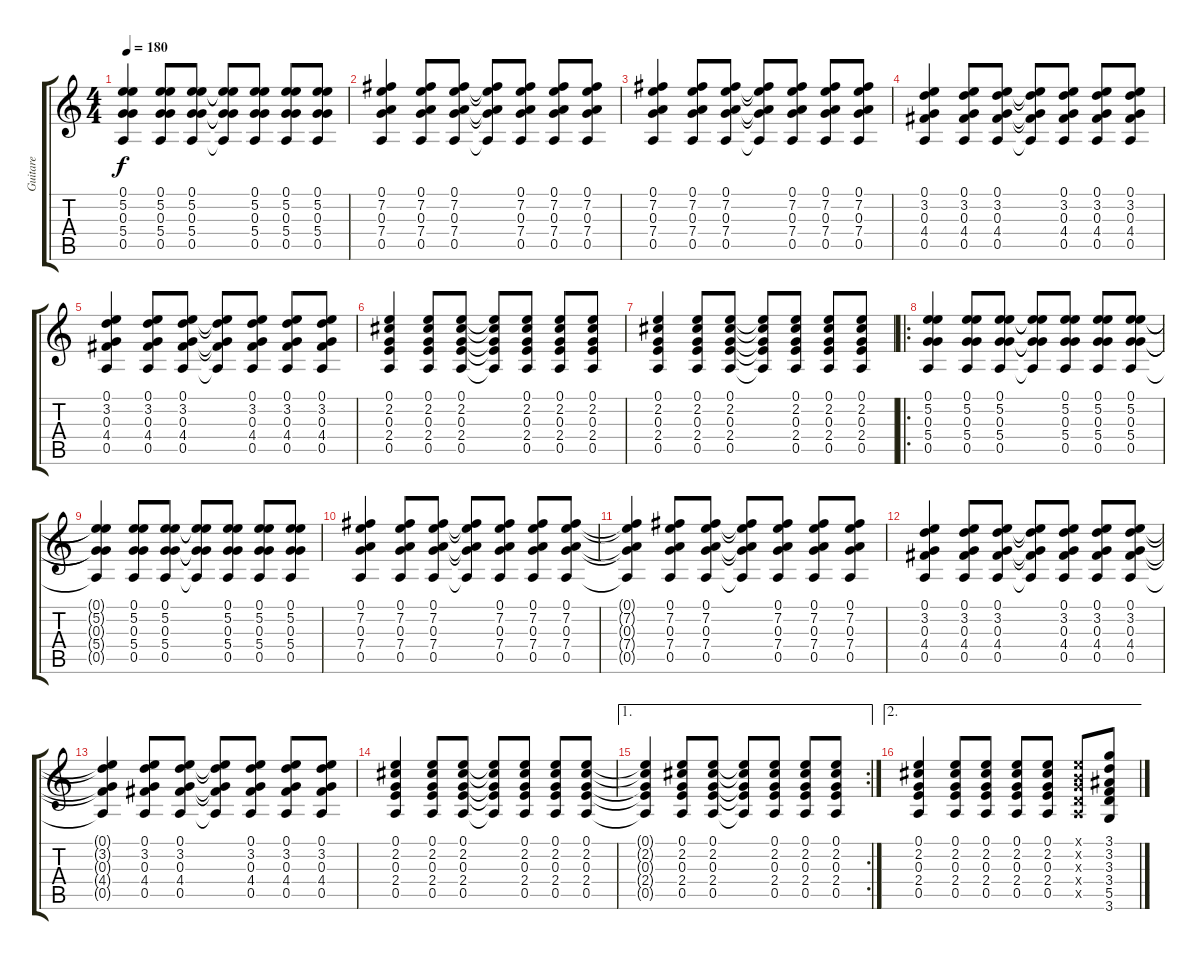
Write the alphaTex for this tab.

\track ("Guitare" "Guitare") {instrument distortionguitar}
\staff {score tabs}
\tuning (E4 B3 G3 D3 A2 E2) {hide}
\ts (4 4)
\tempo 180
\clef g2
\ks c
(0.1 5.2 0.3 5.4 0.5).4{dy f} (0.1 5.2 0.3 5.4 0.5).8 (0.1 5.2 0.3 5.4 0.5).8 (0.1{t} 5.2{t} 0.3{t} 5.4{t} 0.5{t}).8 (0.1 5.2 0.3 5.4 0.5).8 (0.1 5.2 0.3 5.4 0.5).8 (0.1 5.2 0.3 5.4 0.5).8 |
(0.1 7.2 0.3 7.4 0.5).4 (0.1 7.2 0.3 7.4 0.5).8 (0.1 7.2 0.3 7.4 0.5).8 (0.1{t} 7.2{t} 0.3{t} 7.4{t} 0.5{t}).8 (0.1 7.2 0.3 7.4 0.5).8 (0.1 7.2 0.3 7.4 0.5).8 (0.1 7.2 0.3 7.4 0.5).8 |
(0.1 7.2 0.3 7.4 0.5).4 (0.1 7.2 0.3 7.4 0.5).8 (0.1 7.2 0.3 7.4 0.5).8 (0.1{t} 7.2{t} 0.3{t} 7.4{t} 0.5{t}).8 (0.1 7.2 0.3 7.4 0.5).8 (0.1 7.2 0.3 7.4 0.5).8 (0.1 7.2 0.3 7.4 0.5).8 |
(0.1 3.2 0.3 4.4 0.5).4 (0.1 3.2 0.3 4.4 0.5).8 (0.1 3.2 0.3 4.4 0.5).8 (0.1{t} 3.2{t} 0.3{t} 4.4{t} 0.5{t}).8 (0.1 3.2 0.3 4.4 0.5).8 (0.1 3.2 0.3 4.4 0.5).8 (0.1 3.2 0.3 4.4 0.5).8 |
(0.1 3.2 0.3 4.4 0.5).4 (0.1 3.2 0.3 4.4 0.5).8 (0.1 3.2 0.3 4.4 0.5).8 (0.1{t} 3.2{t} 0.3{t} 4.4{t} 0.5{t}).8 (0.1 3.2 0.3 4.4 0.5).8 (0.1 3.2 0.3 4.4 0.5).8 (0.1 3.2 0.3 4.4 0.5).8 |
(0.1 2.2 0.3 2.4 0.5).4 (0.1 2.2 0.3 2.4 0.5).8 (0.1 2.2 0.3 2.4 0.5).8 (0.1{t} 2.2{t} 0.3{t} 2.4{t} 0.5{t}).8 (0.1 2.2 0.3 2.4 0.5).8 (0.1 2.2 0.3 2.4 0.5).8 (0.1 2.2 0.3 2.4 0.5).8 |
(0.1 2.2 0.3 2.4 0.5).4 (0.1 2.2 0.3 2.4 0.5).8 (0.1 2.2 0.3 2.4 0.5).8 (0.1{t} 2.2{t} 0.3{t} 2.4{t} 0.5{t}).8 (0.1 2.2 0.3 2.4 0.5).8 (0.1 2.2 0.3 2.4 0.5).8 (0.1 2.2 0.3 2.4 0.5).8 |
\ro
(0.1 5.2 0.3 5.4 0.5).4 (0.1 5.2 0.3 5.4 0.5).8 (0.1 5.2 0.3 5.4 0.5).8 (0.1{t} 5.2{t} 0.3{t} 5.4{t} 0.5{t}).8 (0.1 5.2 0.3 5.4 0.5).8 (0.1 5.2 0.3 5.4 0.5).8 (0.1 5.2 0.3 5.4 0.5).8 |
(0.1{t} 5.2{t} 0.3{t} 5.4{t} 0.5{t}).4 (0.1 5.2 0.3 5.4 0.5).8 (0.1 5.2 0.3 5.4 0.5).8 (0.1{t} 5.2{t} 0.3{t} 5.4{t} 0.5{t}).8 (0.1 5.2 0.3 5.4 0.5).8 (0.1 5.2 0.3 5.4 0.5).8 (0.1 5.2 0.3 5.4 0.5).8 |
(0.1 7.2 0.3 7.4 0.5).4 (0.1 7.2 0.3 7.4 0.5).8 (0.1 7.2 0.3 7.4 0.5).8 (0.1{t} 7.2{t} 0.3{t} 7.4{t} 0.5{t}).8 (0.1 7.2 0.3 7.4 0.5).8 (0.1 7.2 0.3 7.4 0.5).8 (0.1 7.2 0.3 7.4 0.5).8 |
(0.1{t} 7.2{t} 0.3{t} 7.4{t} 0.5{t}).4 (0.1 7.2 0.3 7.4 0.5).8 (0.1 7.2 0.3 7.4 0.5).8 (0.1{t} 7.2{t} 0.3{t} 7.4{t} 0.5{t}).8 (0.1 7.2 0.3 7.4 0.5).8 (0.1 7.2 0.3 7.4 0.5).8 (0.1 7.2 0.3 7.4 0.5).8 |
(0.1 3.2 0.3 4.4 0.5).4 (0.1 3.2 0.3 4.4 0.5).8 (0.1 3.2 0.3 4.4 0.5).8 (0.1{t} 3.2{t} 0.3{t} 4.4{t} 0.5{t}).8 (0.1 3.2 0.3 4.4 0.5).8 (0.1 3.2 0.3 4.4 0.5).8 (0.1 3.2 0.3 4.4 0.5).8 |
(0.1{t} 3.2{t} 0.3{t} 4.4{t} 0.5{t}).4 (0.1 3.2 0.3 4.4 0.5).8 (0.1 3.2 0.3 4.4 0.5).8 (0.1{t} 3.2{t} 0.3{t} 4.4{t} 0.5{t}).8 (0.1 3.2 0.3 4.4 0.5).8 (0.1 3.2 0.3 4.4 0.5).8 (0.1 3.2 0.3 4.4 0.5).8 |
(0.1 2.2 0.3 2.4 0.5).4 (0.1 2.2 0.3 2.4 0.5).8 (0.1 2.2 0.3 2.4 0.5).8 (0.1{t} 2.2{t} 0.3{t} 2.4{t} 0.5{t}).8 (0.1 2.2 0.3 2.4 0.5).8 (0.1 2.2 0.3 2.4 0.5).8 (0.1 2.2 0.3 2.4 0.5).8 |
\ae 1
\rc 2
(0.1{t} 2.2{t} 0.3{t} 2.4{t} 0.5{t}).4 (0.1 2.2 0.3 2.4 0.5).8 (0.1 2.2 0.3 2.4 0.5).8 (0.1{t} 2.2{t} 0.3{t} 2.4{t} 0.5{t}).8 (0.1 2.2 0.3 2.4 0.5).8 (0.1 2.2 0.3 2.4 0.5).8 (0.1 2.2 0.3 2.4 0.5).8 |
\ae 2
(0.1 2.2 0.3 2.4 0.5).4 (0.1 2.2 0.3 2.4 0.5).8 (0.1 2.2 0.3 2.4 0.5).8 (0.1 2.2 0.3 2.4 0.5).8 (0.1 2.2 0.3 2.4 0.5).8 (0.1{x} 0.2{x} 0.3{x} 0.4{x} 0.5{x}).8 (3.1 3.2 3.3 3.4 5.5 3.6).8
